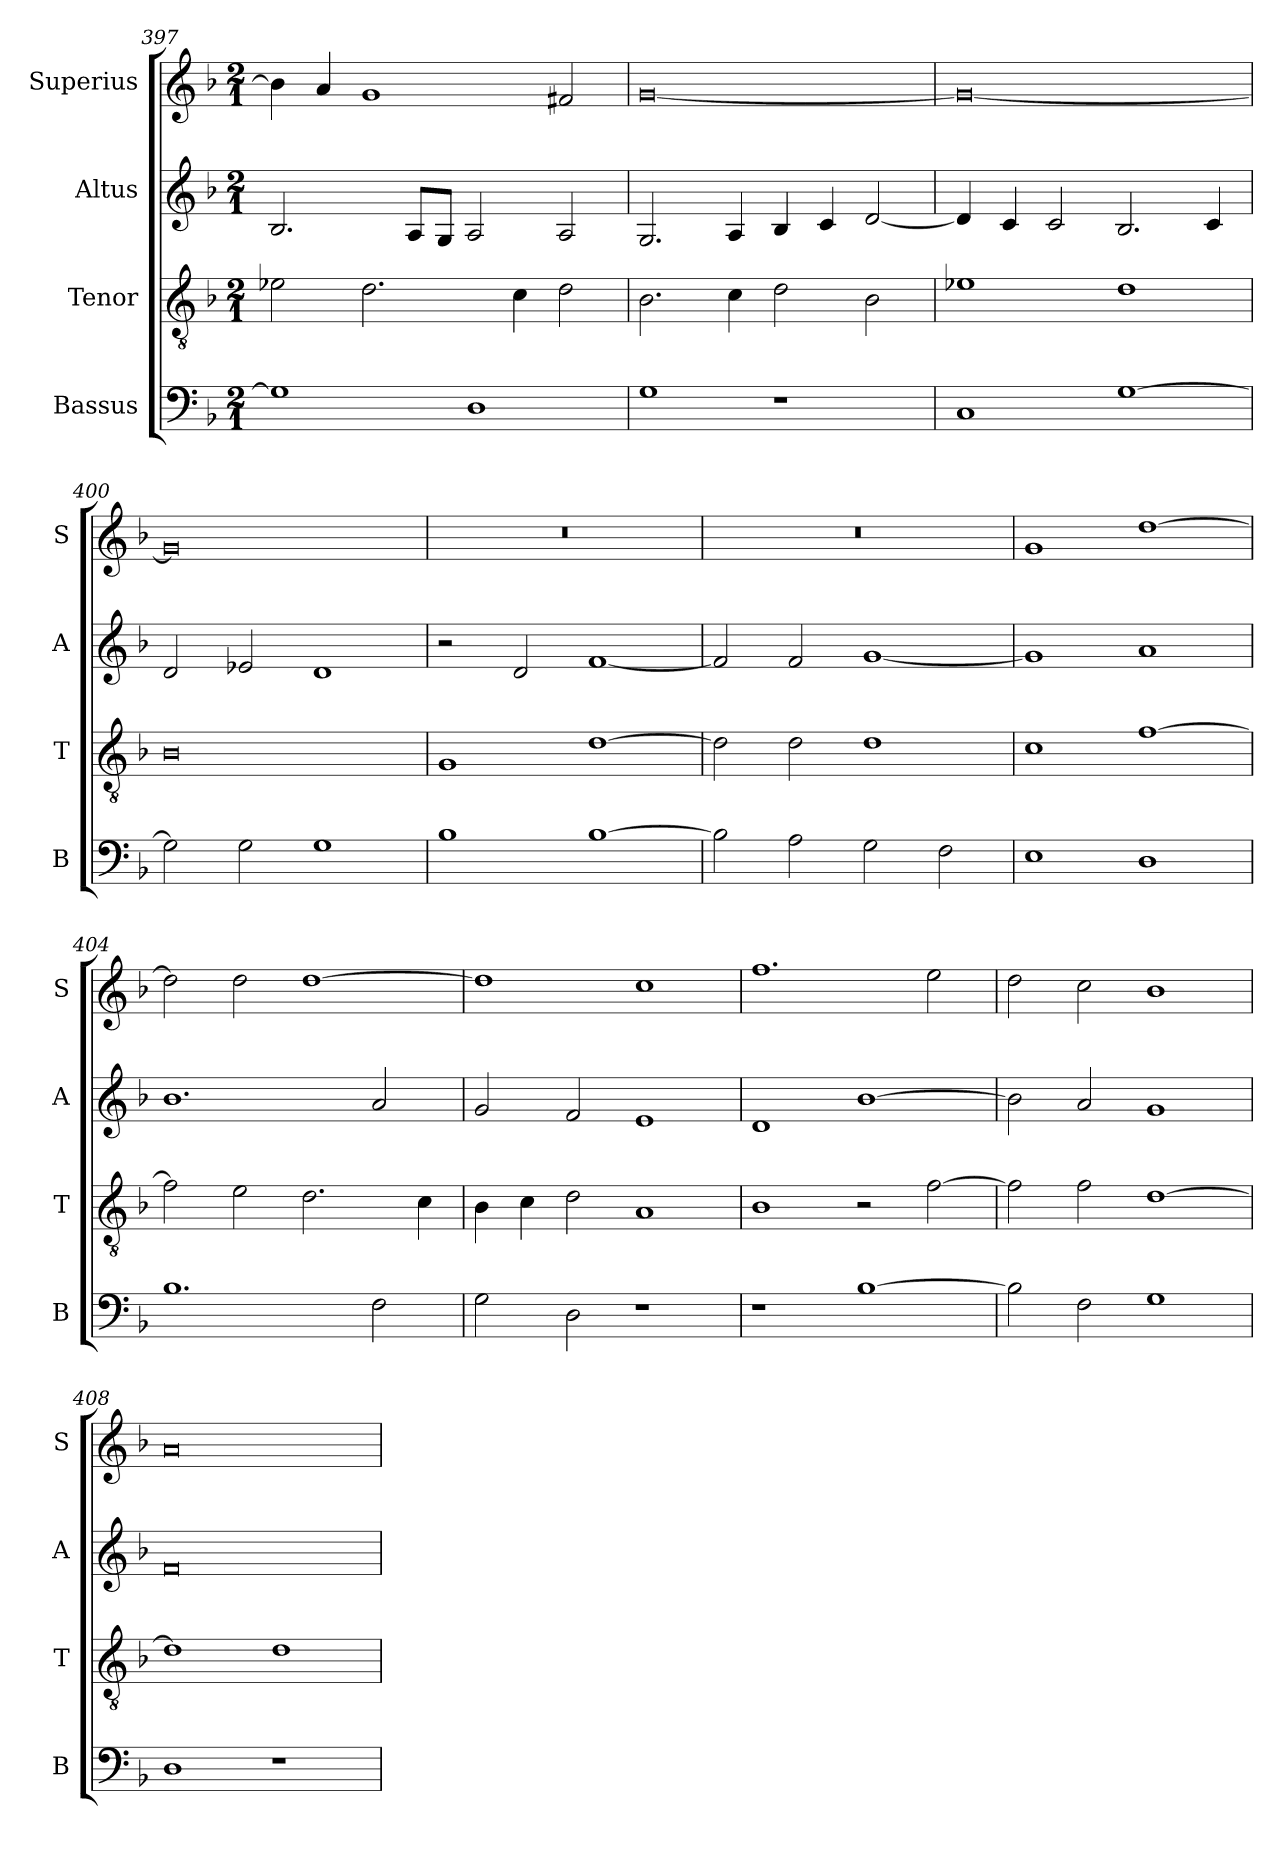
**kern	**kern	**kern	**kern
*part4	*part3	*part2	*part1
*staff4	*staff3	*staff2	*staff1
*I"Bassus	*I"Tenor	*I"Altus	*I"Superius
*I'B	*I'T	*I'A	*I'S
*clefF4	*clefGv2	*clefG2	*clefG2
*k[b-]	*k[b-]	*k[b-]	*k[b-]
*F:	*F:	*F:	*F:
*M2/1	*M2/1	*M2/1	*M2/1
=397	=397	=397	=397
1G]	2e-X	2.B-	4b-]
.	.	.	4a
.	2.d	.	1g
.	.	8AL	.
.	.	8GJ	.
1D	.	2A	.
.	4c	.	.
.	2d	2A	2f#X
=398	=398	=398	=398
1G	2.B-	2.G	[0g
.	4c	4A	.
1r	2d	4B-	.
.	.	4c	.
.	2B-	[2d	.
=399	=399	=399	=399
1C	1e-X	4d]	0g_
.	.	4c	.
.	.	2c	.
[1G	1d	2.B-	.
.	.	4c	.
=400	=400	=400	=400
2G]	0B-	2d	0g]
2G	.	2e-X	.
1G	.	1d	.
=401	=401	=401	=401
1B-	1G	2r	0r
.	.	2d	.
[1B-	[1d	[1f	.
=402	=402	=402	=402
2B-]	2d]	2f]	0r
2A	2d	2f	.
2G	1d	[1g	.
2F	.	.	.
=403	=403	=403	=403
1E	1c	1g]	1g
1D	[1f	1a	[1dd
=404	=404	=404	=404
1.B-	2f]	1.b-	2dd]
.	2e	.	2dd
.	2.d	.	[1dd
2F	.	2a	.
.	4c	.	.
=405	=405	=405	=405
2G	4B-	2g	1dd]
.	4c	.	.
2D	2d	2f	.
1r	1A	1e	1cc
=406	=406	=406	=406
1r	1B-	1d	1.ff
[1B-	2r	[1b-	.
.	[2f	.	2ee
=407	=407	=407	=407
2B-]	2f]	2b-]	2dd
2F	2f	2a	2cc
1G	[1d	1g	1b-
=408	=408	=408	=408
1D	1d]	0f	0a
1r	1d	.	.
=	=	=	=
*-	*-	*-	*-
